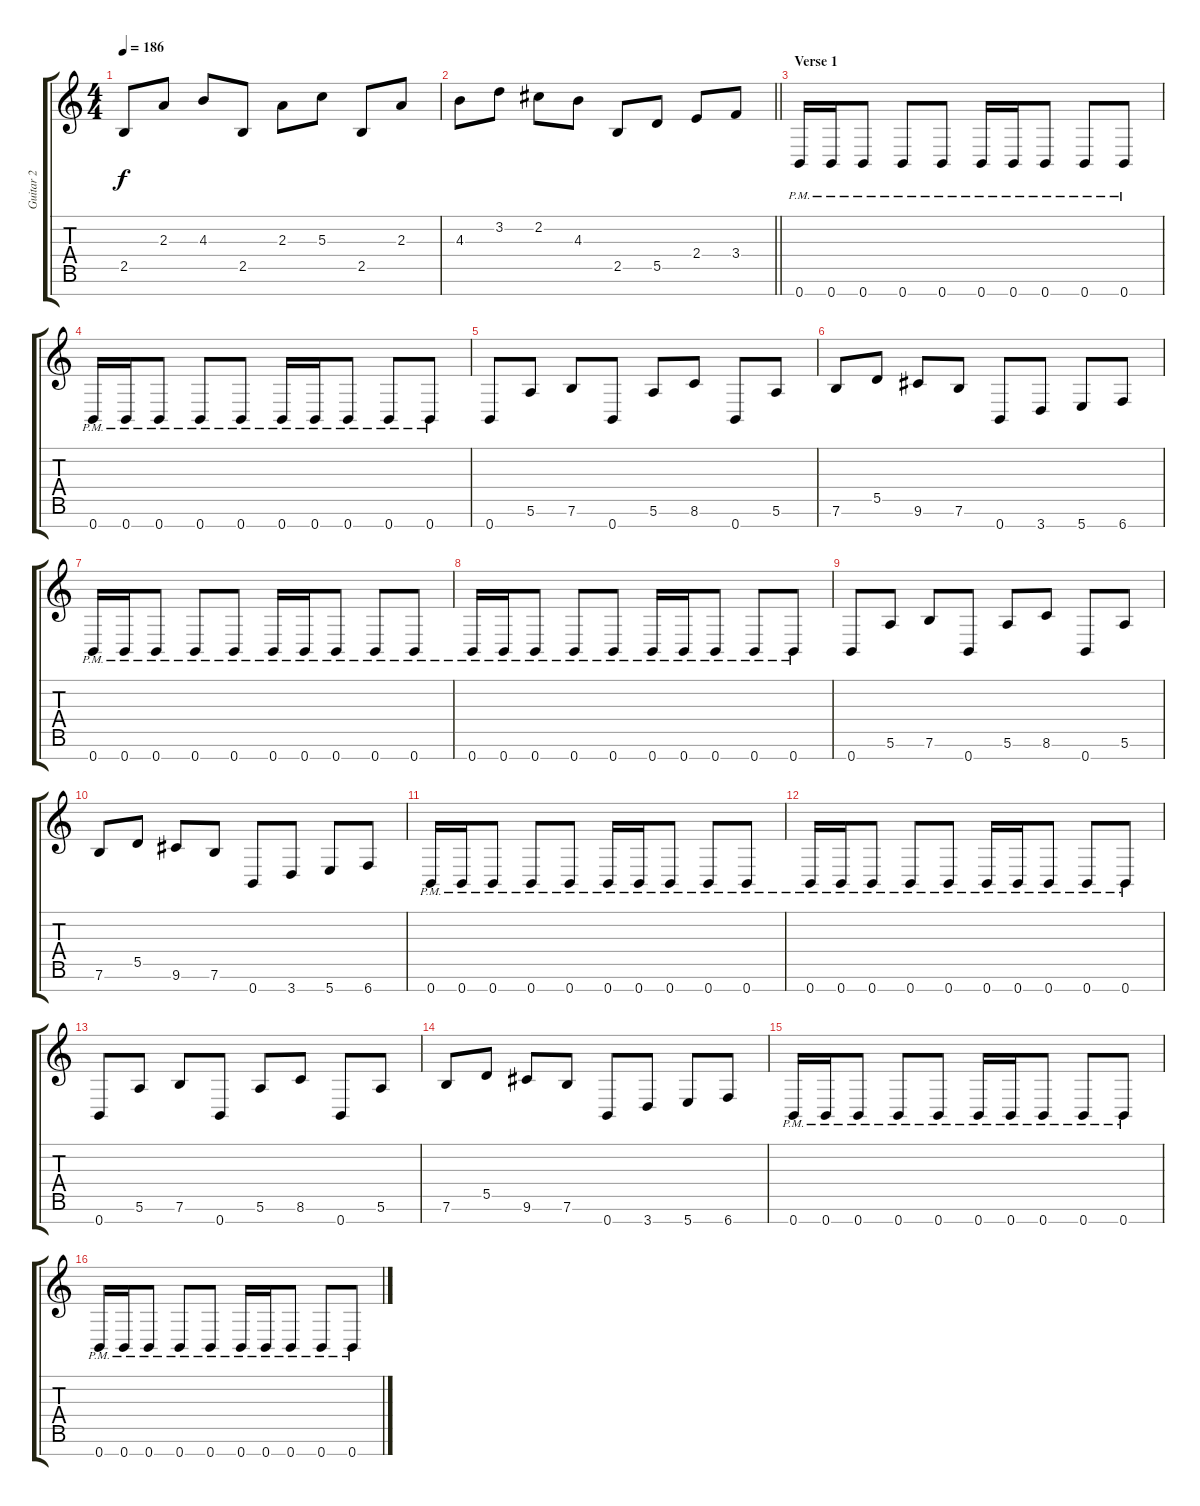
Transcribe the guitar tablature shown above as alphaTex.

\track ("Guitar 2" "Guitar 2") {instrument distortionguitar}
\staff {score tabs}
\tuning (E4 B3 G3 D3 A2 E2 B1) {hide}
\ts (4 4)
\tempo 186
\clef g2
\ks c
2.5.8{dy f} 2.3.8 4.3.8 2.5.8 2.3.8 5.3.8 2.5.8 2.3.8 |
\barLineRight lightlight
4.3.8 3.2.8 2.2.8 4.3.8 2.5.8 5.5.8 2.4.8 3.4.8 |
\section ("" "Verse 1")
0.7{pm}.16 0.7{pm}.16 0.7{pm}.8 0.7{pm}.8 0.7{pm}.8 0.7{pm}.16 0.7{pm}.16 0.7{pm}.8 0.7{pm}.8 0.7{pm}.8 |
0.7{pm}.16 0.7{pm}.16 0.7{pm}.8 0.7{pm}.8 0.7{pm}.8 0.7{pm}.16 0.7{pm}.16 0.7{pm}.8 0.7{pm}.8 0.7{pm}.8 |
0.7.8 5.6.8 7.6.8 0.7.8 5.6.8 8.6.8 0.7.8 5.6.8 |
7.6.8 5.5.8 9.6.8 7.6.8 0.7.8 3.7.8 5.7.8 6.7.8 |
0.7{pm}.16 0.7{pm}.16 0.7{pm}.8 0.7{pm}.8 0.7{pm}.8 0.7{pm}.16 0.7{pm}.16 0.7{pm}.8 0.7{pm}.8 0.7{pm}.8 |
0.7{pm}.16 0.7{pm}.16 0.7{pm}.8 0.7{pm}.8 0.7{pm}.8 0.7{pm}.16 0.7{pm}.16 0.7{pm}.8 0.7{pm}.8 0.7{pm}.8 |
0.7.8 5.6.8 7.6.8 0.7.8 5.6.8 8.6.8 0.7.8 5.6.8 |
7.6.8 5.5.8 9.6.8 7.6.8 0.7.8 3.7.8 5.7.8 6.7.8 |
0.7{pm}.16 0.7{pm}.16 0.7{pm}.8 0.7{pm}.8 0.7{pm}.8 0.7{pm}.16 0.7{pm}.16 0.7{pm}.8 0.7{pm}.8 0.7{pm}.8 |
0.7{pm}.16 0.7{pm}.16 0.7{pm}.8 0.7{pm}.8 0.7{pm}.8 0.7{pm}.16 0.7{pm}.16 0.7{pm}.8 0.7{pm}.8 0.7{pm}.8 |
0.7.8 5.6.8 7.6.8 0.7.8 5.6.8 8.6.8 0.7.8 5.6.8 |
7.6.8 5.5.8 9.6.8 7.6.8 0.7.8 3.7.8 5.7.8 6.7.8 |
0.7{pm}.16 0.7{pm}.16 0.7{pm}.8 0.7{pm}.8 0.7{pm}.8 0.7{pm}.16 0.7{pm}.16 0.7{pm}.8 0.7{pm}.8 0.7{pm}.8 |
0.7{pm}.16 0.7{pm}.16 0.7{pm}.8 0.7{pm}.8 0.7{pm}.8 0.7{pm}.16 0.7{pm}.16 0.7{pm}.8 0.7{pm}.8 0.7{pm}.8
